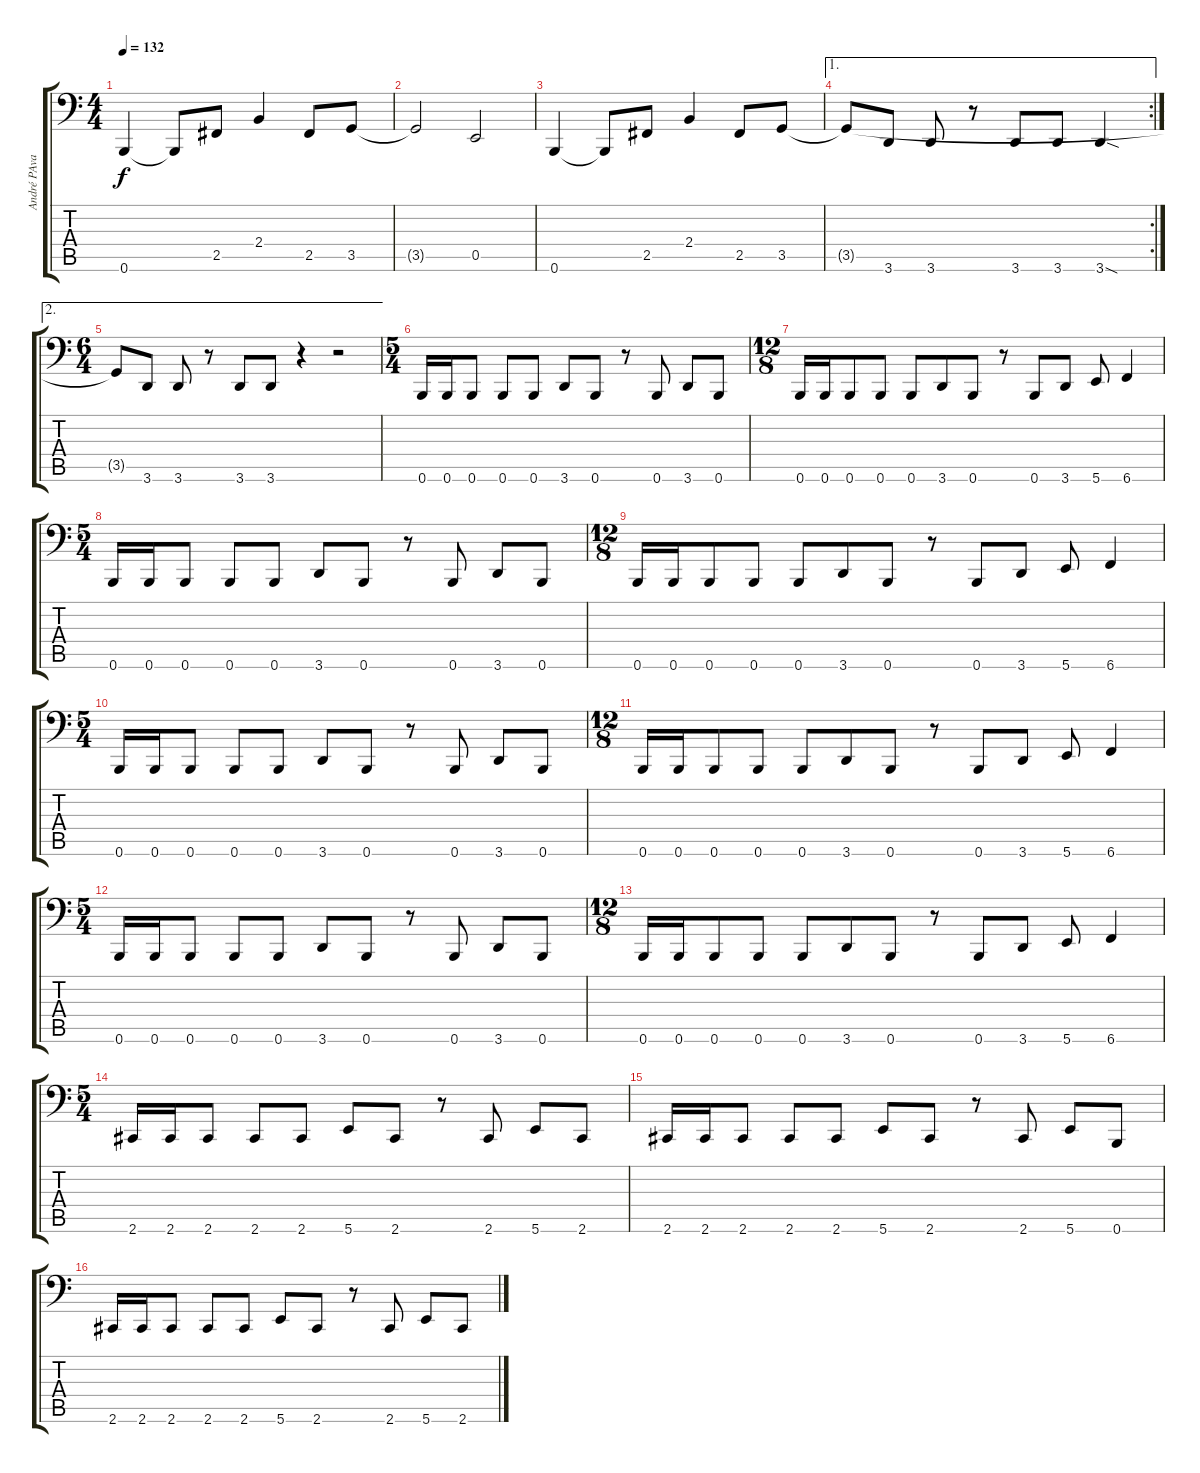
\track ("André PAvani" "André PAva") {instrument electricbassfinger}
\staff {score tabs}
\tuning (C3 G2 D2 A1 E1 B0) {hide}
\ts (4 4)
\tempo 132
\clef f4
\ks c
0.6.4{dy f} 0.6{t}.8 2.5.8 2.4.4 2.5.8 3.5.8 |
3.5{t}.2 0.5.2 |
0.6.4 0.6{t}.8 2.5.8 2.4.4 2.5.8 3.5.8 |
\ae 1
\rc 2
3.5{t}.8 3.6.8 3.6.8 r.8 3.6.8 3.6.8 3.6{sod}.4 |
\ae 2
\ts (6 4)
3.5{t}.8 3.6.8 3.6.8 r.8 3.6.8 3.6.8 r.4 r.2 |
\ts (5 4)
0.6.16 0.6.16 0.6.8 0.6.8 0.6.8 3.6.8 0.6.8 r.8 0.6.8 3.6.8 0.6.8 |
\ts (12 8)
0.6.16 0.6.16 0.6.8 0.6.8 0.6.8 3.6.8 0.6.8 r.8 0.6.8 3.6.8 5.6.8 6.6.4 |
\ts (5 4)
0.6.16 0.6.16 0.6.8 0.6.8 0.6.8 3.6.8 0.6.8 r.8 0.6.8 3.6.8 0.6.8 |
\ts (12 8)
0.6.16 0.6.16 0.6.8 0.6.8 0.6.8 3.6.8 0.6.8 r.8 0.6.8 3.6.8 5.6.8 6.6.4 |
\ts (5 4)
0.6.16 0.6.16 0.6.8 0.6.8 0.6.8 3.6.8 0.6.8 r.8 0.6.8 3.6.8 0.6.8 |
\ts (12 8)
0.6.16 0.6.16 0.6.8 0.6.8 0.6.8 3.6.8 0.6.8 r.8 0.6.8 3.6.8 5.6.8 6.6.4 |
\ts (5 4)
0.6.16 0.6.16 0.6.8 0.6.8 0.6.8 3.6.8 0.6.8 r.8 0.6.8 3.6.8 0.6.8 |
\ts (12 8)
0.6.16 0.6.16 0.6.8 0.6.8 0.6.8 3.6.8 0.6.8 r.8 0.6.8 3.6.8 5.6.8 6.6.4 |
\ts (5 4)
2.6.16 2.6.16 2.6.8 2.6.8 2.6.8 5.6.8 2.6.8 r.8 2.6.8 5.6.8 2.6.8 |
2.6.16 2.6.16 2.6.8 2.6.8 2.6.8 5.6.8 2.6.8 r.8 2.6.8 5.6.8 0.6.8 |
2.6.16 2.6.16 2.6.8 2.6.8 2.6.8 5.6.8 2.6.8 r.8 2.6.8 5.6.8 2.6.8
